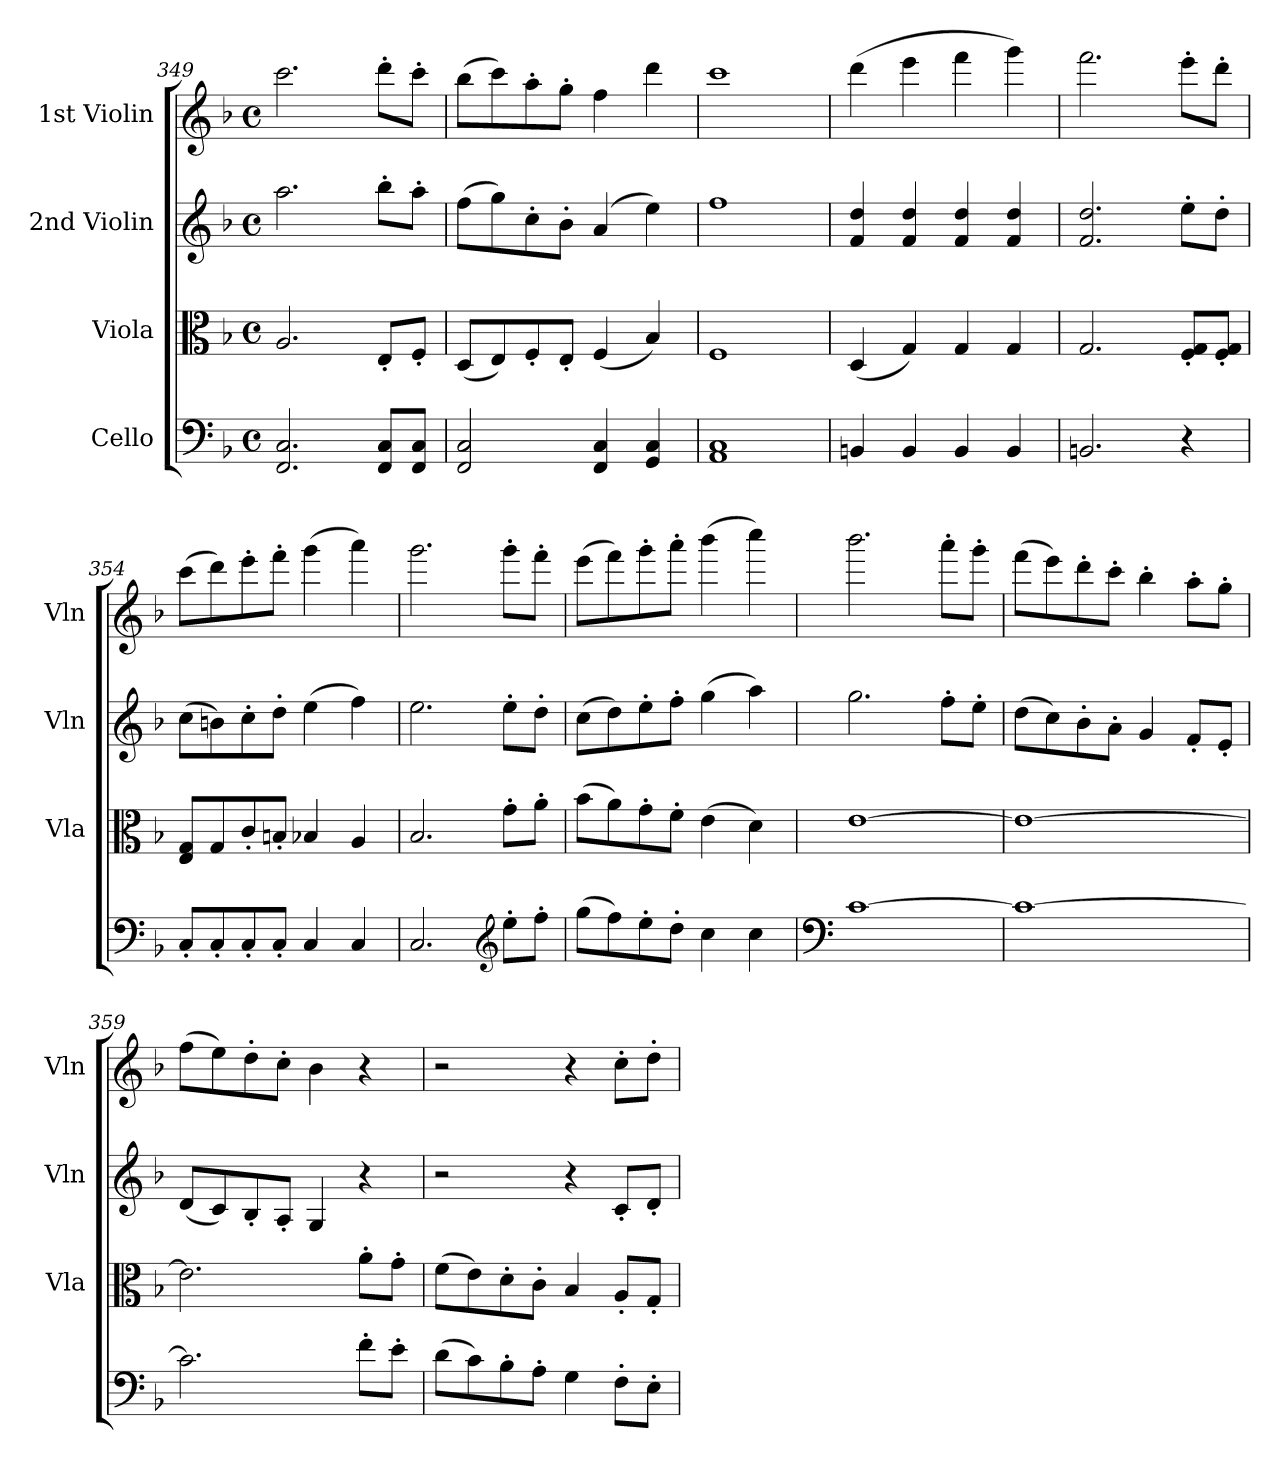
**kern	**kern	**kern	**kern
*part4	*part3	*part2	*part1
*staff4	*staff3	*staff2	*staff1
*I"Cello	*I"Viola	*I"2nd Violin	*I"1st Violin
*	*I'Vla	*I'Vln	*I'Vln
*clefF4	*clefC3	*clefG2	*clefG2
*k[b-]	*k[b-]	*k[b-]	*k[b-]
*F:	*F:	*F:	*F:
*M4/4	*M4/4	*M4/4	*M4/4
*met(c)	*met(c)	*met(c)	*met(c)
=349	=349	=349	=349
2.FF/ 2.C/	2.A/	2.aa\	2.ccc\
8FF/ 8C/L	8E'</L	8bb-'>\L	8ddd'>\L
8FF/ 8C/J	8F'</J	8aa'>\J	8ccc'>\J
=350	=350	=350	=350
2FF/ 2C/	(8D/L	(8ff\L	(8bb-\L
.	8E/)	8gg\)	8ccc\)
.	8F'</	8cc'>\	8aa'>\
.	8E'</J	8b-'>\J	8gg'>\J
4FF/ 4C/	(4F/	(4a/	4ff\
4GG/ 4C/	4B-/)	4ee\)	4ddd\
=351	=351	=351	=351
1AA 1C	1F	1ff	1ccc
=352	=352	=352	=352
4BBn/	(4D/	4f/ 4dd/	(4ddd\
4BB/	4G/)	4f/ 4dd/	4eee\
4BB/	4G/	4f/ 4dd/	4fff\
4BB/	4G/	4f/ 4dd/	4ggg\)
!!LO:LB:g=z
=353	=353	=353	=353
2.BBn/	2.G/	2.f/ 2.dd/	2.fff\
4r	8F/'< 8G/'<L	8ee'>\L	8eee'>\L
.	8F/'< 8G/'<J	8dd'>\J	8ddd'>\J
=354	=354	=354	=354
8C'</L	8E/ 8G/L	(8cc\L	(8ccc\L
8C'</	8G/	8bn\)	8ddd\)
8C'</	8c'</	8cc'>\	8eee'>\
8C'</J	8Bn'</J	8dd'>\J	8fff'>\J
4C/	4B-X/	(4ee\	(4ggg\
4C/	4A/	4ff\)	4aaa\)
=355	=355	=355	=355
2.C/	2.B-/	2.ee\	2.ggg\
*clefG2	*	*	*
8ee'>\L	8g'>\L	8ee'>\L	8ggg'>\L
8ff'>\J	8a'>\J	8dd'>\J	8fff'>\J
=356	=356	=356	=356
(8gg\L	(8b-\L	(8cc\L	(8eee\L
8ff\)	8a\)	8dd\)	8fff\)
8ee'>\	8g'>\	8ee'>\	8ggg'>\
8dd'>\J	8f'>\J	8ff'>\J	8aaa'>\J
4cc\	(4e\	(4gg\	(4bbb-\
4cc\	4d\)	4aa\)	4cccc\)
=357	=357	=357	=357
*clefF4	*	*	*
[1c	[1e	2.gg\	2.bbb-\
.	.	8ff'>\L	8aaa'>\L
.	.	8ee'>\J	8ggg'>\J
=358	=358	=358	=358
1c_	1e_	(8dd\L	(8fff\L
.	.	8cc\)	8eee\)
.	.	8b-'>\	8ddd'>\
.	.	8a'>\J	8ccc'>\J
.	.	4g/	4bb-'>\
.	.	8f'</L	8aa'>\L
.	.	8e'</J	8gg'>\J
=359	=359	=359	=359
2.c\]	2.e\]	(8d/L	(8ff\L
.	.	8c/)	8ee\)
.	.	8B-'</	8dd'>\
.	.	8A'</J	8cc'>\J
.	.	4G/	4b-\
8f'>\L	8a'>\L	4r	4r
8e'>\J	8g'>\J	.	.
=360	=360	=360	=360
(8d\L	(8f\L	2r	2r
8c\)	8e\)	.	.
8B-'>\	8d'>\	.	.
8A'>\J	8c'>\J	.	.
4G\	4B-/	4r	4r
8F'>\L	8A'</L	8c'</L	8cc'>\L
8E'>\J	8G'</J	8d'</J	8dd'>\J
=	=	=	=
*-	*-	*-	*-
